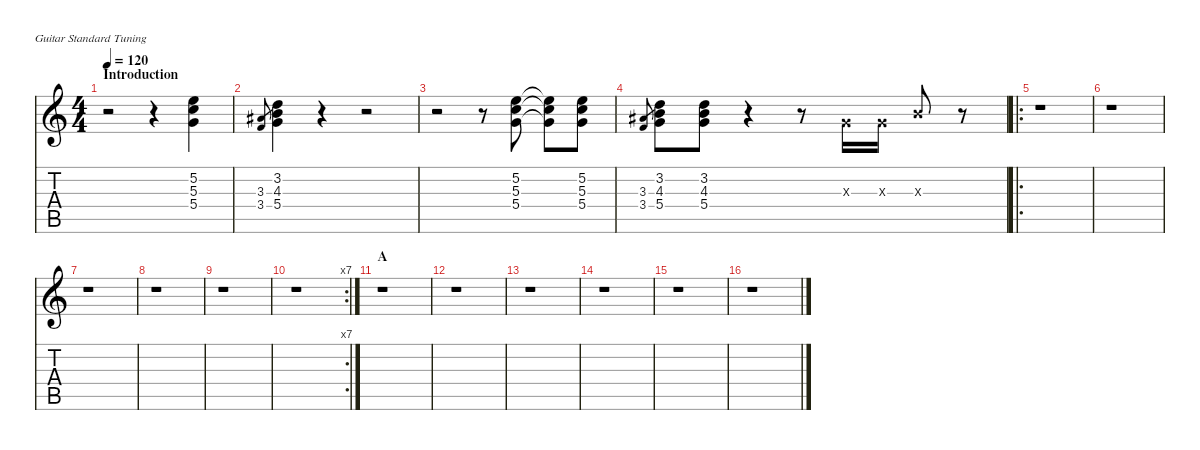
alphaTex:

\defaultSystemsLayout 4
\hideDynamics
\bracketExtendMode nobrackets
\singleTrackTrackNamePolicy hidden
\multiTrackTrackNamePolicy hidden
\otherSystemsTrackNameOrientation horizontal
\track ("Guitar 1 (FZ)" "el.guit.") {instrument electricguitarclean}
\staff {score tabs}
\tuning (E4 B3 G3 D3 A2 E2)
\ts (4 4)
\section ("" "Introduction")
\tempo 120
\clef g2
\ks c
r.2{dy fff instrument electricguitarclean beam Down} r.4{beam Down} (5.2 5.3 5.4).4{beam Down} |
(3.3{acc #} 3.4).8{gr dy ff beam Up} (3.2 4.3 5.4).4{dy fff beam Down} r.4{beam Down} r.2{beam Down} |
r.2{beam Down} r.8{beam Down} (5.2 5.3 5.4).8{beam Down} (5.2{t} 5.3{t} 5.4{t}).8{dy f beam Down} (5.2 5.3 5.4).8{dy fff beam Down} |
(3.3{acc #} 3.4).8{gr dy ff beam Up} (3.2 4.3 5.4).8{dy fff beam Down} (3.2 4.3 5.4).8{beam Down} r.4{beam Down} r.8{beam Down} 0.3{x}.16{beam Up} 0.3{x}.16{beam Up} 4.3{x}.8{beam Up} r.8{beam Up} |
\ro
r.1{beam Down} |
r.1{beam Down} |
r.1{beam Down} |
r.1{beam Down} |
r.1{beam Down} |
\rc 7
r.1{beam Down} |
\section ("" "A")
r.1{beam Down} |
r.1{beam Down} |
r.1{beam Down} |
r.1{beam Down} |
r.1{beam Down} |
r.1{beam Down}
